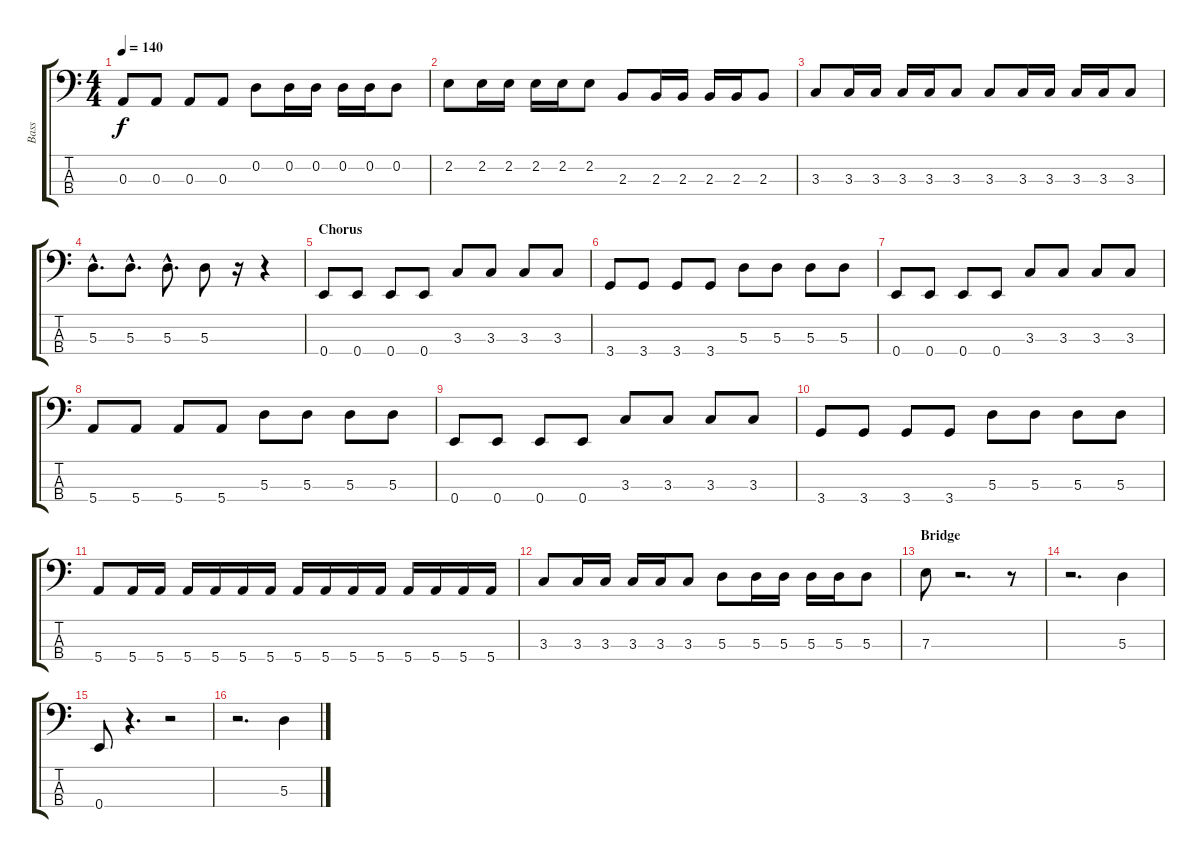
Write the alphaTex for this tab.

\track ("Bass" "Bass") {instrument electricbassfinger}
\staff {score tabs}
\tuning (G2 D2 A1 E1) {hide}
\ts (4 4)
\tempo 140
\clef f4
\ks c
0.3.8{dy f} 0.3.8 0.3.8 0.3.8 0.2.8 0.2.16 0.2.16 0.2.16 0.2.16 0.2.8 |
2.2.8 2.2.16 2.2.16 2.2.16 2.2.16 2.2.8 2.3.8 2.3.16 2.3.16 2.3.16 2.3.16 2.3.8 |
3.3.8 3.3.16 3.3.16 3.3.16 3.3.16 3.3.8 3.3.8 3.3.16 3.3.16 3.3.16 3.3.16 3.3.8 |
5.3{hac}.8{d} 5.3{hac}.8{d} 5.3{hac}.8{d} 5.3.8 r.16 r.4 |
\section ("" "Chorus")
0.4.8 0.4.8 0.4.8 0.4.8 3.3.8 3.3.8 3.3.8 3.3.8 |
3.4.8 3.4.8 3.4.8 3.4.8 5.3.8 5.3.8 5.3.8 5.3.8 |
0.4.8 0.4.8 0.4.8 0.4.8 3.3.8 3.3.8 3.3.8 3.3.8 |
5.4.8 5.4.8 5.4.8 5.4.8 5.3.8 5.3.8 5.3.8 5.3.8 |
0.4.8 0.4.8 0.4.8 0.4.8 3.3.8 3.3.8 3.3.8 3.3.8 |
3.4.8 3.4.8 3.4.8 3.4.8 5.3.8 5.3.8 5.3.8 5.3.8 |
5.4.8 5.4.16 5.4.16 5.4.16 5.4.16 5.4.16 5.4.16 5.4.16 5.4.16 5.4.16 5.4.16 5.4.16 5.4.16 5.4.16 5.4.16 |
3.3.8 3.3.16 3.3.16 3.3.16 3.3.16 3.3.8 5.3.8 5.3.16 5.3.16 5.3.16 5.3.16 5.3.8 |
\section ("" "Bridge")
7.3.8 r.2{d} r.8 |
r.2{d} 5.3.4 |
0.4.8 r.4{d} r.2 |
r.2{d} 5.3.4
